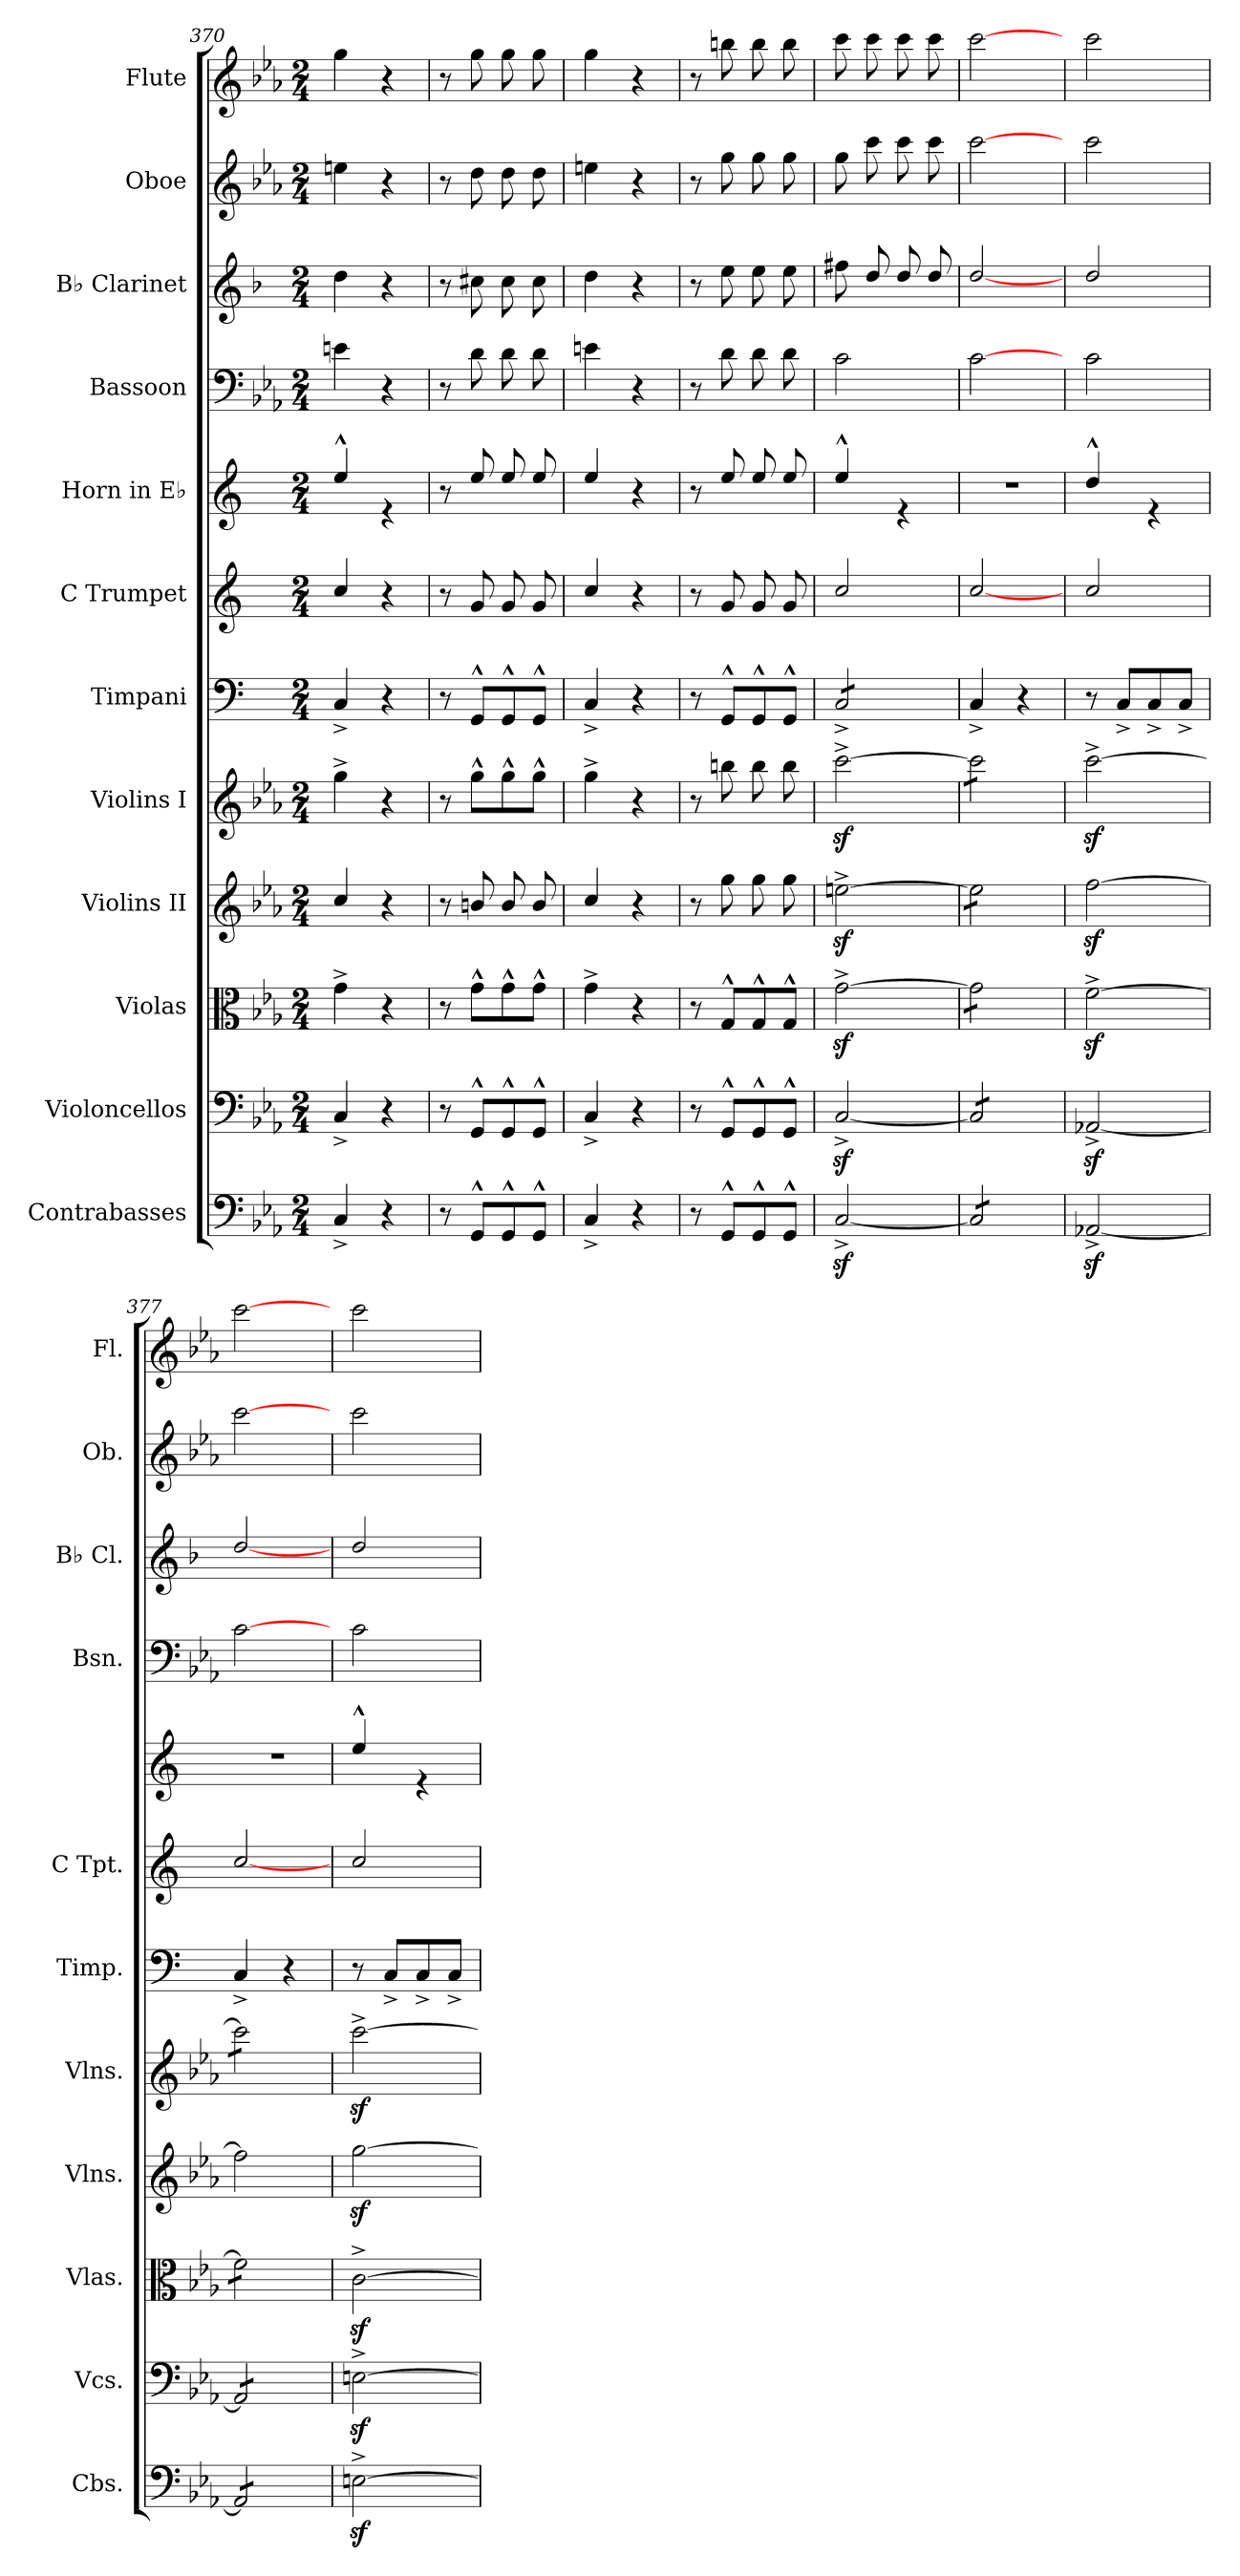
**kern	**kern	**kern	**kern	**kern	**kern	**kern	**kern	**kern	**kern	**kern	**kern
*part12	*part11	*part10	*part9	*part8	*part7	*part6	*part5	*part4	*part3	*part2	*part1
*staff12	*staff11	*staff10	*staff9	*staff8	*staff7	*staff6	*staff5	*staff4	*staff3	*staff2	*staff1
*I"Contrabasses	*I"Violoncellos	*I"Violas	*I"Violins II	*I"Violins I	*I"Timpani	*I"C Trumpet	*I"Horn in E♭	*I"Bassoon	*I"B♭ Clarinet	*I"Oboe	*I"Flute
*I'Cbs.	*I'Vcs.	*I'Vlas.	*I'Vlns.	*I'Vlns.	*I'Timp.	*I'C Tpt.	*	*I'Bsn.	*I'B♭ Cl.	*I'Ob.	*I'Fl.
*clefF4	*clefF4	*clefC3	*clefG2	*clefG2	*clefF4	*clefG2	*clefG2	*clefF4	*clefG2	*clefG2	*clefG2
*ITrd7c12	*	*	*	*	*	*	*ITrd4c7	*	*ITrd1c2	*	*
*k[b-e-a-]	*k[b-e-a-]	*k[b-e-a-]	*k[b-e-a-]	*k[b-e-a-]	*k[]	*k[]	*k[b-]	*k[b-e-a-]	*k[b-e-a-]	*k[b-e-a-]	*k[b-e-a-]
*M2/4	*M2/4	*M2/4	*M2/4	*M2/4	*M2/4	*M2/4	*M2/4	*M2/4	*M2/4	*M2/4	*M2/4
=370	=370	=370	=370	=370	=370	=370	=370	=370	=370	=370	=370
4CC^/	4C^/	4g^\	4cc/	4gg^\	4C^/	4cc/	4a^^/	4en\	4cc\	4een\	4gg\
4r	4r	4r	4r	4r	4r	4r	4re	4r	4r	4r	4r
=371	=371	=371	=371	=371	=371	=371	=371	=371	=371	=371	=371
8r	8r	8r	8r	8r	8r	8r	8r	8r	8r	8r	8r
8GGG^^/L	8GG^^/L	8g^^\L	8bn/	8gg^^\L	8GG^^/L	8g/	8a/	8d\	8bn\	8dd\	8gg\
8GGG^^/	8GG^^/	8g^^\	8b/	8gg^^\	8GG^^/	8g/	8a/	8d\	8b\	8dd\	8gg\
8GGG^^/J	8GG^^/J	8g^^\J	8b/	8gg^^\J	8GG^^/J	8g/	8a/	8d\	8b\	8dd\	8gg\
=372	=372	=372	=372	=372	=372	=372	=372	=372	=372	=372	=372
4CC^/	4C^/	4g^\	4cc/	4gg^\	4C^/	4cc/	4a/	4en\	4cc\	4een\	4gg\
4r	4r	4r	4r	4r	4r	4r	4r	4r	4r	4r	4r
=373	=373	=373	=373	=373	=373	=373	=373	=373	=373	=373	=373
8r	8r	8r	8r	8r	8r	8r	8r	8r	8r	8r	8r
8GGG^^/L	8GG^^/L	8G^^/L	8gg\	8bbn\	8GG^^/L	8g/	8a/	8d\	8dd\	8gg\	8bbn\
8GGG^^/	8GG^^/	8G^^/	8gg\	8bb\	8GG^^/	8g/	8a/	8d\	8dd\	8gg\	8bb\
8GGG^^/J	8GG^^/J	8G^^/J	8gg\	8bb\	8GG^^/J	8g/	8a/	8d\	8dd\	8gg\	8bb\
!!LO:PB:g=z
=374	=374	=374	=374	=374	=374	=374	=374	=374	=374	=374	=374
*	*	*	*	*	*tremolo	*	*	*	*	*	*
[2CCz<^/	[2Cz<^/	[2gz<^\	[2eenz<^\	[2cccz<^\	8C^/L	2cc/	4a^^/	2c\	8een\	8gg\	8ccc\
.	.	.	.	.	8C^/	.	.	.	8cc/	8ccc\	8ccc\
.	.	.	.	.	8C^/	.	4re	.	8cc/	8ccc\	8ccc\
.	.	.	.	.	8C^/J	.	.	.	8cc/	8ccc\	8ccc\
*	*	*	*	*	*Xtremolo	*	*	*	*	*	*
=375	=375	=375	=375	=375	=375	=375	=375	=375	=375	=375	=375
*tremolo	*	*	*	*	*	*	*	*	*	*	*
*	*tremolo	*	*	*	*	*	*	*	*	*	*
*	*	*tremolo	*	*	*	*	*	*	*	*	*
*	*	*	*tremolo	*	*	*	*	*	*	*	*
*	*	*	*	*tremolo	*	*	*	*	*	*	*
8CC/]L	8C/]L	8g\]L	8een\]L	8ccc\]L	4C^/	[2cc/	2r	[2c\	[2cc/	[2ccc\	[2ccc\
8CC/	8C/	8g\	8een\	8ccc\	.	.	.	.	.	.	.
8CC/	8C/	8g\	8een\	8ccc\	4r	.	.	.	.	.	.
8CC/J	8C/J	8g\J	8een\J	8ccc\J	.	.	.	.	.	.	.
*	*	*	*	*Xtremolo	*	*	*	*	*	*	*
*	*	*	*Xtremolo	*	*	*	*	*	*	*	*
*	*	*Xtremolo	*	*	*	*	*	*	*	*	*
*	*Xtremolo	*	*	*	*	*	*	*	*	*	*
*Xtremolo	*	*	*	*	*	*	*	*	*	*	*
=376	=376	=376	=376	=376	=376	=376	=376	=376	=376	=376	=376
[2AAA-Xz<^/	[2AA-Xz<^/	[2fz<^\	[2ffz<\	[2cccz<^\	8r	2cc/	4g^^/	2c\	2cc/	2ccc\	2ccc\
.	.	.	.	.	8C^/L	.	.	.	.	.	.
.	.	.	.	.	8C^/	.	4re	.	.	.	.
.	.	.	.	.	8C^/J	.	.	.	.	.	.
=377	=377	=377	=377	=377	=377	=377	=377	=377	=377	=377	=377
*tremolo	*	*	*	*	*	*	*	*	*	*	*
*	*tremolo	*	*	*	*	*	*	*	*	*	*
*	*	*tremolo	*	*	*	*	*	*	*	*	*
*	*	*	*	*tremolo	*	*	*	*	*	*	*
8AAA-/]L	8AA-/]L	8f\]L	2ff\]	8ccc\]L	4C^/	[2cc/	2r	[2c\	[2cc/	[2ccc\	[2ccc\
8AAA-/	8AA-/	8f\	.	8ccc\	.	.	.	.	.	.	.
8AAA-/	8AA-/	8f\	.	8ccc\	4r	.	.	.	.	.	.
8AAA-/J	8AA-/J	8f\J	.	8ccc\J	.	.	.	.	.	.	.
*	*	*	*	*Xtremolo	*	*	*	*	*	*	*
*	*	*Xtremolo	*	*	*	*	*	*	*	*	*
*	*Xtremolo	*	*	*	*	*	*	*	*	*	*
*Xtremolo	*	*	*	*	*	*	*	*	*	*	*
=378	=378	=378	=378	=378	=378	=378	=378	=378	=378	=378	=378
[2EEnz<^\	[2Enz<^\	[2cz<^\	[2ggz<\	[2cccz<^\	8r	2cc/	4a^^/	2c\	2cc/	2ccc\	2ccc\
.	.	.	.	.	8C^/L	.	.	.	.	.	.
.	.	.	.	.	8C^/	.	4re	.	.	.	.
.	.	.	.	.	8C^/J	.	.	.	.	.	.
=	=	=	=	=	=	=	=	=	=	=	=
*-	*-	*-	*-	*-	*-	*-	*-	*-	*-	*-	*-
